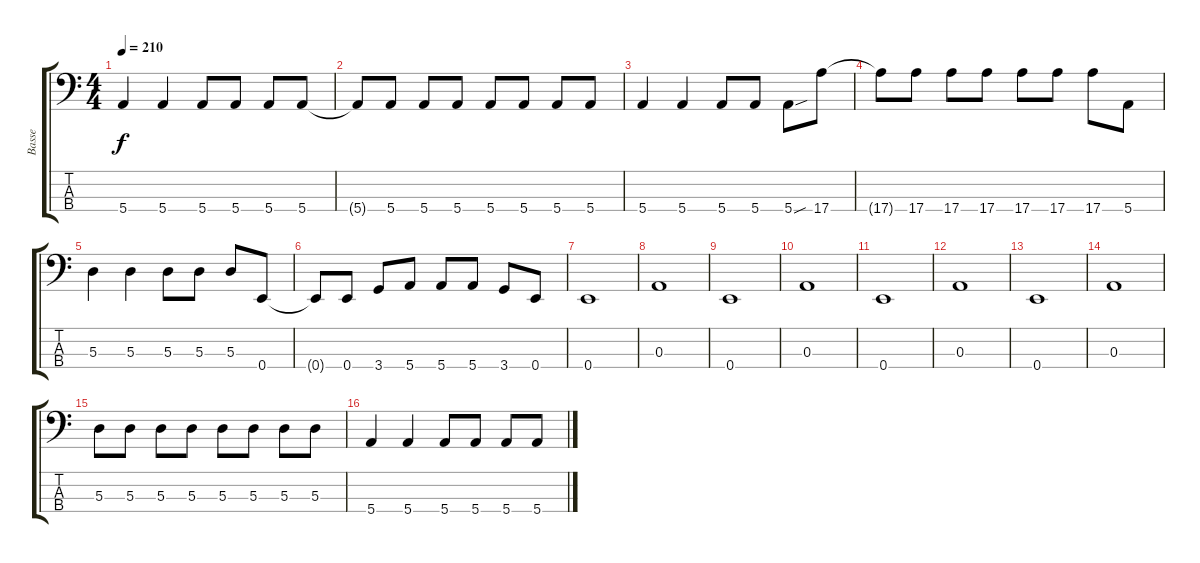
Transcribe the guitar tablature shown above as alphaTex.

\track ("Basse" "Basse") {instrument electricbassfinger}
\staff {score tabs}
\tuning (G2 D2 A1 E1) {hide}
\ts (4 4)
\tempo 210
\clef f4
\ks c
5.4.4{dy f} 5.4.4 5.4.8 5.4.8 5.4.8 5.4.8 |
5.4{t}.8 5.4.8 5.4.8 5.4.8 5.4.8 5.4.8 5.4.8 5.4.8 |
5.4.4 5.4.4 5.4.8 5.4.8 5.4{sou}.8 17.4.8 |
17.4{t}.8 17.4.8 17.4.8 17.4.8 17.4.8 17.4.8 17.4.8 5.4.8 |
5.3.4 5.3.4 5.3.8 5.3.8 5.3.8 0.4.8 |
0.4{t}.8 0.4.8 3.4.8 5.4.8 5.4.8 5.4.8 3.4.8 0.4.8 |
0.4.1 |
0.3.1 |
0.4.1 |
0.3.1 |
0.4.1 |
0.3.1 |
0.4.1 |
0.3.1 |
5.3.8 5.3.8 5.3.8 5.3.8 5.3.8 5.3.8 5.3.8 5.3.8 |
5.4.4 5.4.4 5.4.8 5.4.8 5.4.8 5.4.8
